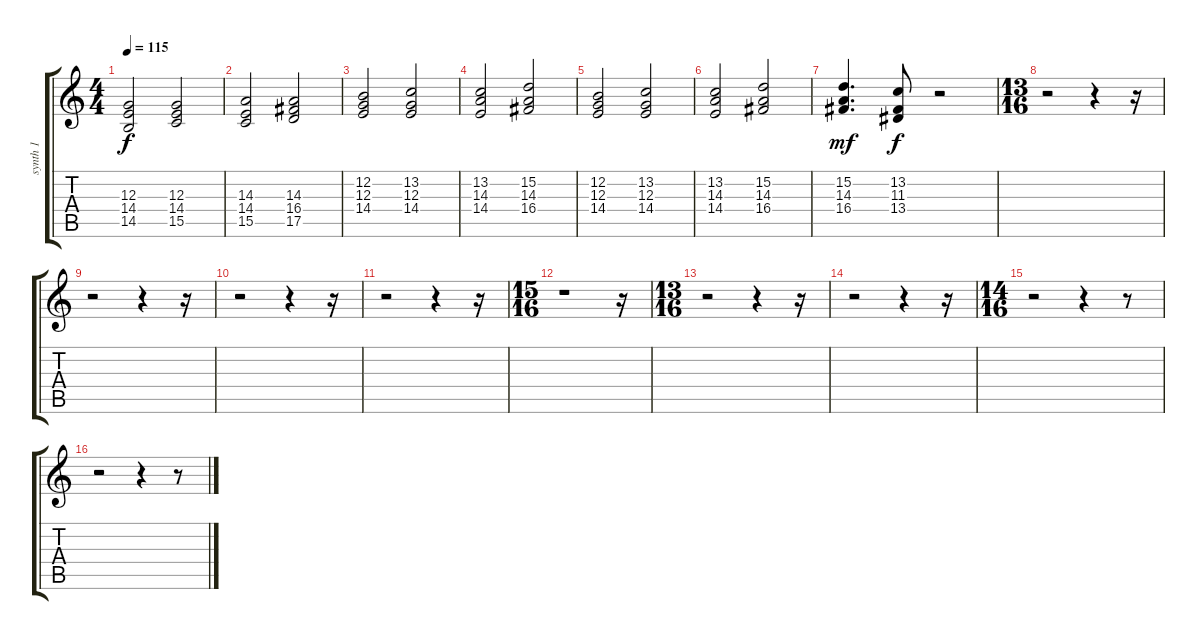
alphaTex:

\track ("synth 1" "synth 1") {instrument pad2warm}
\staff {score tabs}
\tuning (E4 B3 G3 D3 A2 E2) {hide}
\ts (4 4)
\tempo 115
\clef g2
\ks c
(12.3 14.4 14.5).2{dy f} (12.3 14.4 15.5).2 |
(14.3 14.4 15.5).2 (14.3 16.4 17.5).2 |
(12.2 12.3 14.4).2 (13.2 12.3 14.4).2 |
(13.2 14.3 14.4).2 (15.2 14.3 16.4).2 |
(12.2 12.3 14.4).2 (13.2 12.3 14.4).2 |
(13.2 14.3 14.4).2 (15.2 14.3 16.4).2 |
(15.2 14.3 16.4).4{d dy mf} (13.2 11.3 13.4).8{dy f} r.2 |
\ts (13 16)
r.2 r.4 r.16 |
r.2 r.4 r.16 |
r.2 r.4 r.16 |
r.2 r.4 r.16 |
\ts (15 16)
r.1 r.16 |
\ts (13 16)
r.2 r.4 r.16 |
r.2 r.4 r.16 |
\ts (14 16)
r.2 r.4 r.8 |
r.2 r.4 r.8
